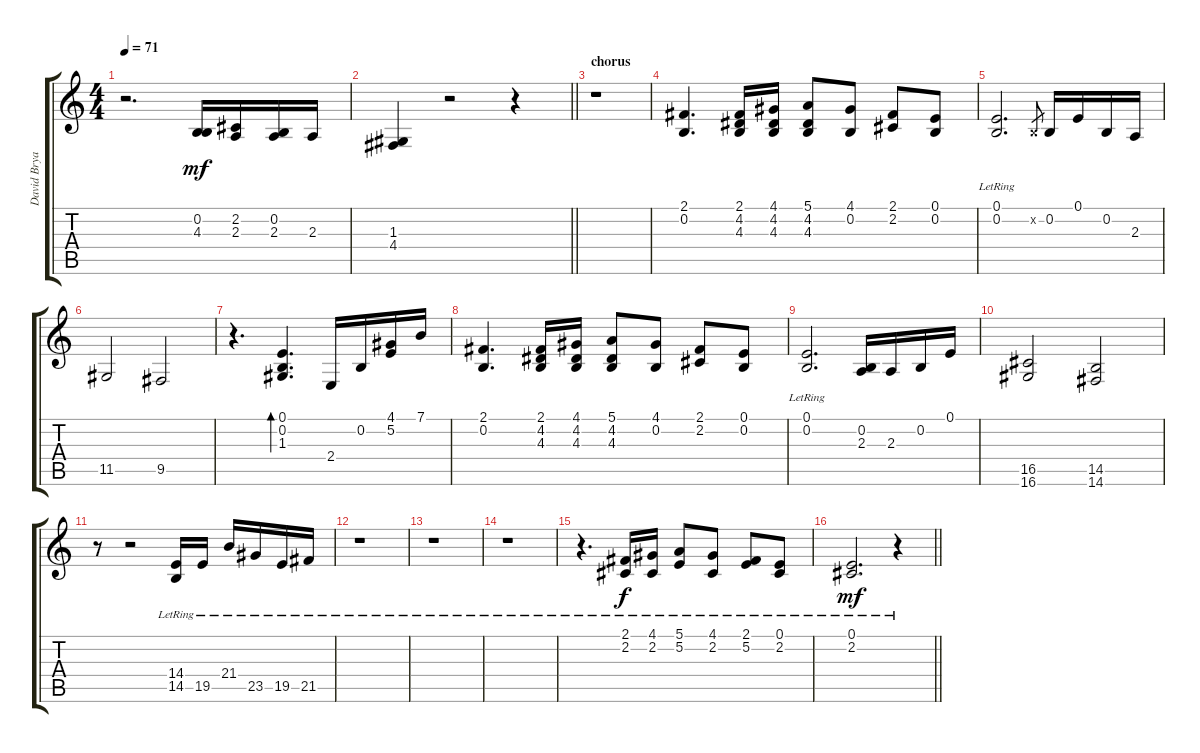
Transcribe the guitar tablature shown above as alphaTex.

\track ("David Bryan" "David Brya") {instrument electricgrandpiano}
\staff {score tabs}
\tuning (E4 B3 G3 D3 A2 E2) {hide}
\ts (4 4)
\tempo 71
\clef g2
\ks c
r.2{d dy mf} (0.2 4.3).16 (2.2 2.3).16 (0.2 2.3).16 2.3.16 |
\barLineRight lightlight
(1.3 4.4).4 r.2 r.4 |
\section ("" "chorus")
r.1 |
(2.1 0.2).4{d} (2.1 4.2 4.3).16 (4.1 4.2 4.3).16 (5.1 4.2 4.3).8 (4.1 0.2).8 (2.1 2.2).8 (0.1 0.2).8 |
(0.1{lr} 0.2).2{d} 0.2{x}.8{gr} 0.2.16 0.1.16 0.2.16 2.3.16 |
11.5.2 9.5.2 |
r.4{d} (0.1 0.2 1.3).4{d bd 120} 2.4.16 0.2.16 (4.1 5.2).16 7.1.16 |
(2.1 0.2).4{d} (2.1 4.2 4.3).16 (4.1 4.2 4.3).16 (5.1 4.2 4.3).8 (4.1 0.2).8 (2.1 2.2).8 (0.1 0.2).8 |
(0.1{lr} 0.2).2{d} (0.2 2.3).16 2.3.16 0.2.16 0.1.16 |
(16.5 16.6).2 (14.5 14.6).2 |
r.8 r.2 (14.4{lr} 14.5{lr}).16 19.5{lr}.16 21.4{lr}.16 23.5{lr}.16 19.5{lr}.16 21.5{lr}.16 |
r.1 |
r.1 |
r.1 |
r.4{d} (2.1{lr} 2.2{lr}).16{dy f} (4.1{lr} 2.2{lr}).16 (5.1{lr} 5.2{lr}).8 (4.1{lr} 2.2{lr}).8 (2.1{lr} 5.2{lr}).8 (0.1{lr} 2.2{lr}).8 |
\barLineRight lightlight
(0.1{lr} 2.2{lr}).2{d dy mf} r.4
